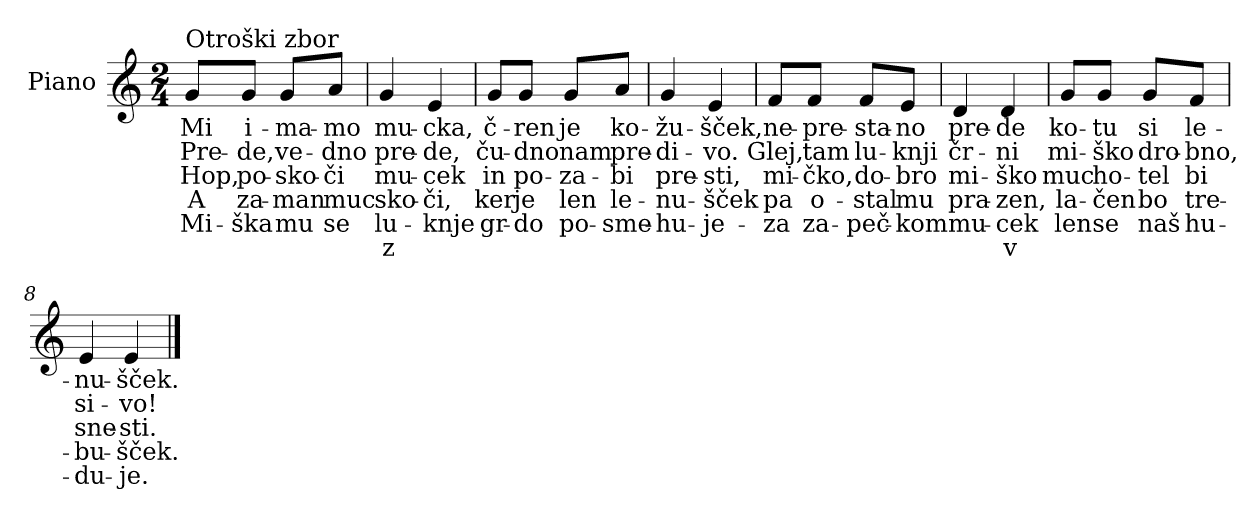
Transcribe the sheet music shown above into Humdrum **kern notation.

**kern	**text	**text	**text	**text	**text	**text
*part1	*part1	*part1	*part1	*part1	*part1	*part1
*staff1	*staff1	*staff1	*staff1	*staff1	*staff1	*staff1
*I"Piano	*	*	*	*	*	*
*I'Pno.	*	*	*	*	*	*
*clefG2	*	*	*	*	*	*
*k[]	*	*	*	*	*	*
*M2/4	*	*	*	*	*	*
=1	=1	=1	=1	=1	=1	=1
!LO:TX:a:t=Otroški zbor	!	!	!	!	!	!
!	!LO:LY:b	!LO:LY:b	!LO:LY:b	!LO:LY:b	!LO:LY:b	!
8g/L	Mi	Pre-	Hop,	A	Mi-	.
!	!LO:LY:b	!LO:LY:b	!LO:LY:b	!LO:LY:b	!LO:LY:b	!
8g/J	i-	-de,	po-	za-	-ška	.
!	!LO:LY:b	!LO:LY:b	!LO:LY:b	!LO:LY:b	!LO:LY:b	!
8g/L	-ma-	ve-	-sko-	-man	mu	.
!	!LO:LY:b	!LO:LY:b	!LO:LY:b	!LO:LY:b	!LO:LY:b	!
8a/J	-mo	-dno	-či	muc	se	.
=2	=2	=2	=2	=2	=2	=2
!	!LO:LY:b	!LO:LY:b	!LO:LY:b	!LO:LY:b	!LO:LY:b	!LO:LY:b
4g/	mu-	pre-	mu-	sko-	lu-	z
!	!LO:LY:b	!LO:LY:b	!LO:LY:b	!LO:LY:b	!LO:LY:b	!
4e/	-cka,	-de,	-cek	-či,	-knje	.
=3	=3	=3	=3	=3	=3	=3
!	!LO:LY:b	!LO:LY:b	!LO:LY:b	!LO:LY:b	!LO:LY:b	!
8g/L	č-	ču-	in	ker	gr-	.
!	!LO:LY:b	!LO:LY:b	!LO:LY:b	!LO:LY:b	!LO:LY:b	!
8g/J	-ren	-dno	po-	je	-do	.
!	!LO:LY:b	!LO:LY:b	!LO:LY:b	!LO:LY:b	!LO:LY:b	!
8g/L	je	nam	-za-	len	po-	.
!	!LO:LY:b	!LO:LY:b	!LO:LY:b	!LO:LY:b	!LO:LY:b	!
8a/J	ko-	pre-	-bi	le-	-sme-	.
=4	=4	=4	=4	=4	=4	=4
!	!LO:LY:b	!LO:LY:b	!LO:LY:b	!LO:LY:b	!LO:LY:b	!
4g/	-žu-	-di-	pre-	-nu-	-hu-	.
!	!LO:LY:b	!LO:LY:b	!LO:LY:b	!LO:LY:b	!LO:LY:b	!
4e/	-šček,	-vo.	-sti,	-šček	-je-	.
=5	=5	=5	=5	=5	=5	=5
!	!LO:LY:b	!LO:LY:b	!LO:LY:b	!LO:LY:b	!LO:LY:b	!
8f/L	ne-	Glej,	mi-	pa	-za	.
!	!LO:LY:b	!LO:LY:b	!LO:LY:b	!LO:LY:b	!LO:LY:b	!
8f/J	-pre-	tam	-čko,	o-	za-	.
!	!LO:LY:b	!LO:LY:b	!LO:LY:b	!LO:LY:b	!LO:LY:b	!
8f/L	-sta-	lu-	do-	-stal	-peč-	.
!	!LO:LY:b	!LO:LY:b	!LO:LY:b	!LO:LY:b	!LO:LY:b	!
8e/J	-no	-knji	-bro	mu	-kom	.
!!LO:LB:g=z
=6	=6	=6	=6	=6	=6	=6
!	!LO:LY:b	!LO:LY:b	!LO:LY:b	!LO:LY:b	!LO:LY:b	!
4d/	pre-	čr-	mi-	pra-	mu-	.
!	!LO:LY:b	!LO:LY:b	!LO:LY:b	!LO:LY:b	!LO:LY:b	!LO:LY:b
4d/	-de	-ni	-ško	-zen,	-cek	v
=7	=7	=7	=7	=7	=7	=7
!	!LO:LY:b	!LO:LY:b	!LO:LY:b	!LO:LY:b	!LO:LY:b	!
8g/L	ko-	mi-	muc	la-	len	.
!	!LO:LY:b	!LO:LY:b	!LO:LY:b	!LO:LY:b	!LO:LY:b	!
8g/J	-tu	-ško	ho-	-čen	se	.
!	!LO:LY:b	!LO:LY:b	!LO:LY:b	!LO:LY:b	!LO:LY:b	!
8g/L	si	dro-	-tel	bo	naš	.
!	!LO:LY:b	!LO:LY:b	!LO:LY:b	!LO:LY:b	!LO:LY:b	!
8f/J	le-	-bno,	bi	tre-	hu-	.
=8	=8	=8	=8	=8	=8	=8
!	!LO:LY:b	!LO:LY:b	!LO:LY:b	!LO:LY:b	!LO:LY:b	!
4e/	-nu-	si-	sne-	-bu-	-du-	.
!	!LO:LY:b	!LO:LY:b	!LO:LY:b	!LO:LY:b	!LO:LY:b	!
4e/	-šček.	-vo!	-sti.	-šček.	-je.	.
==	==	==	==	==	==	==
*-	*-	*-	*-	*-	*-	*-
